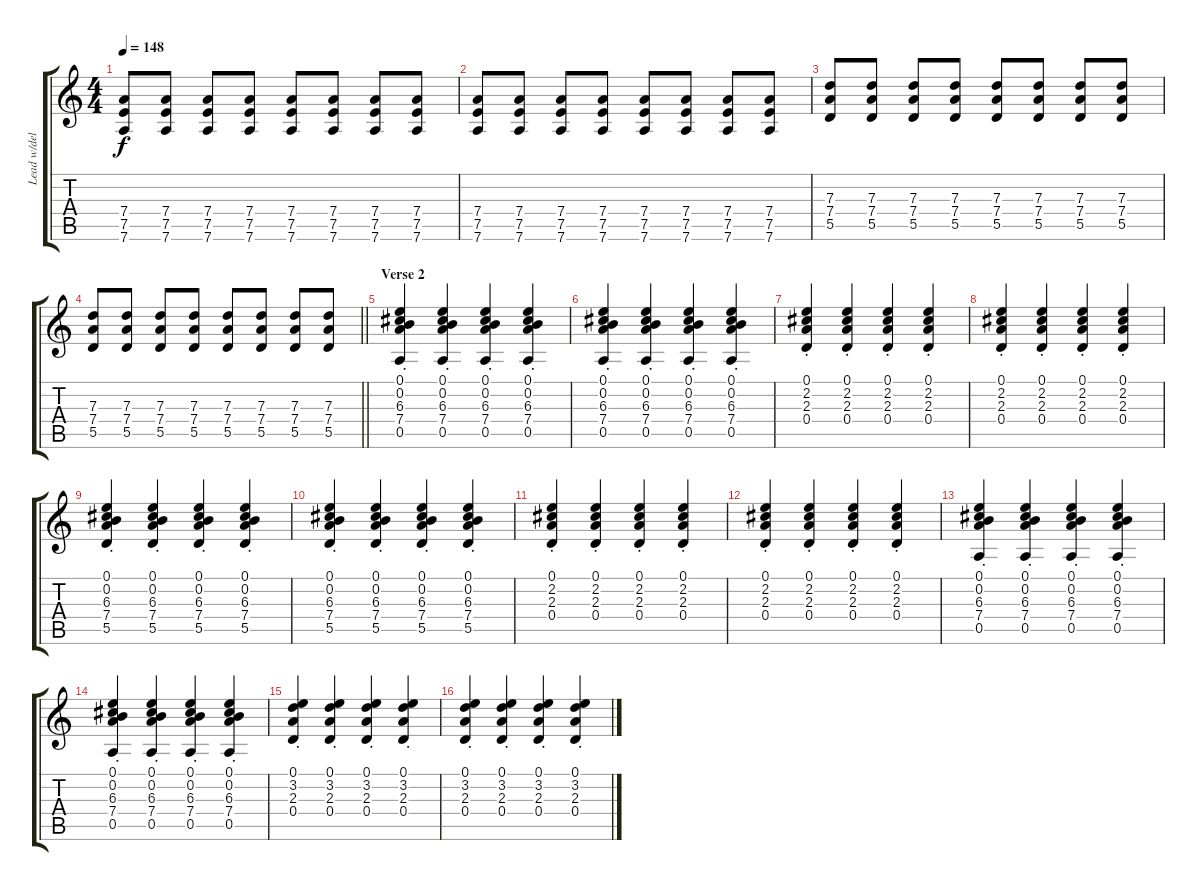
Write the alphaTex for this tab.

\track ("Lead w/delay" "Lead w/del") {instrument distortionguitar}
\staff {score tabs}
\tuning (E4 B3 G3 D3 A2 D2) {hide}
\ts (4 4)
\tempo 148
\clef g2
\ks c
(7.4 7.5 7.6).8{dy f} (7.4 7.5 7.6).8 (7.4 7.5 7.6).8 (7.4 7.5 7.6).8 (7.4 7.5 7.6).8 (7.4 7.5 7.6).8 (7.4 7.5 7.6).8 (7.4 7.5 7.6).8 |
(7.4 7.5 7.6).8 (7.4 7.5 7.6).8 (7.4 7.5 7.6).8 (7.4 7.5 7.6).8 (7.4 7.5 7.6).8 (7.4 7.5 7.6).8 (7.4 7.5 7.6).8 (7.4 7.5 7.6).8 |
(7.3 7.4 5.5).8 (7.3 7.4 5.5).8 (7.3 7.4 5.5).8 (7.3 7.4 5.5).8 (7.3 7.4 5.5).8 (7.3 7.4 5.5).8 (7.3 7.4 5.5).8 (7.3 7.4 5.5).8 |
\barLineRight lightlight
(7.3 7.4 5.5).8 (7.3 7.4 5.5).8 (7.3 7.4 5.5).8 (7.3 7.4 5.5).8 (7.3 7.4 5.5).8 (7.3 7.4 5.5).8 (7.3 7.4 5.5).8 (7.3 7.4 5.5).8 |
\section ("" "Verse 2")
(0.1{st} 0.2{st} 6.3{st} 7.4{st} 0.5{st}).4 (0.1{st} 0.2{st} 6.3{st} 7.4{st} 0.5{st}).4 (0.1{st} 0.2{st} 6.3{st} 7.4{st} 0.5{st}).4 (0.1{st} 0.2{st} 6.3{st} 7.4{st} 0.5{st}).4 |
(0.1{st} 0.2{st} 6.3{st} 7.4{st} 0.5{st}).4 (0.1{st} 0.2{st} 6.3{st} 7.4{st} 0.5{st}).4 (0.1{st} 0.2{st} 6.3{st} 7.4{st} 0.5{st}).4 (0.1{st} 0.2{st} 6.3{st} 7.4{st} 0.5{st}).4 |
(0.1{st} 2.2{st} 2.3{st} 0.4{st}).4 (0.1{st} 2.2{st} 2.3{st} 0.4{st}).4 (0.1{st} 2.2{st} 2.3{st} 0.4{st}).4 (0.1{st} 2.2{st} 2.3{st} 0.4{st}).4 |
(0.1{st} 2.2{st} 2.3{st} 0.4{st}).4 (0.1{st} 2.2{st} 2.3{st} 0.4{st}).4 (0.1{st} 2.2{st} 2.3{st} 0.4{st}).4 (0.1{st} 2.2{st} 2.3{st} 0.4{st}).4 |
(0.1{st} 0.2{st} 6.3{st} 7.4{st} 5.5{st}).4 (0.1{st} 0.2{st} 6.3{st} 7.4{st} 5.5{st}).4 (0.1{st} 0.2{st} 6.3{st} 7.4{st} 5.5{st}).4 (0.1{st} 0.2{st} 6.3{st} 7.4{st} 5.5{st}).4 |
(0.1{st} 0.2{st} 6.3{st} 7.4{st} 5.5{st}).4 (0.1{st} 0.2{st} 6.3{st} 7.4{st} 5.5{st}).4 (0.1{st} 0.2{st} 6.3{st} 7.4{st} 5.5{st}).4 (0.1{st} 0.2{st} 6.3{st} 7.4{st} 5.5{st}).4 |
(0.1{st} 2.2{st} 2.3{st} 0.4{st}).4 (0.1{st} 2.2{st} 2.3{st} 0.4{st}).4 (0.1{st} 2.2{st} 2.3{st} 0.4{st}).4 (0.1{st} 2.2{st} 2.3{st} 0.4{st}).4 |
(0.1{st} 2.2{st} 2.3{st} 0.4{st}).4 (0.1{st} 2.2{st} 2.3{st} 0.4{st}).4 (0.1{st} 2.2{st} 2.3{st} 0.4{st}).4 (0.1{st} 2.2{st} 2.3{st} 0.4{st}).4 |
(0.1{st} 0.2{st} 6.3{st} 7.4{st} 0.5{st}).4 (0.1{st} 0.2{st} 6.3{st} 7.4{st} 0.5{st}).4 (0.1{st} 0.2{st} 6.3{st} 7.4{st} 0.5{st}).4 (0.1{st} 0.2{st} 6.3{st} 7.4{st} 0.5{st}).4 |
(0.1{st} 0.2{st} 6.3{st} 7.4{st} 0.5{st}).4 (0.1{st} 0.2{st} 6.3{st} 7.4{st} 0.5{st}).4 (0.1{st} 0.2{st} 6.3{st} 7.4{st} 0.5{st}).4 (0.1{st} 0.2{st} 6.3{st} 7.4{st} 0.5{st}).4 |
(0.1{st} 3.2{st} 2.3{st} 0.4{st}).4 (0.1{st} 3.2{st} 2.3{st} 0.4{st}).4 (0.1{st} 3.2{st} 2.3{st} 0.4{st}).4 (0.1{st} 3.2{st} 2.3{st} 0.4{st}).4 |
(0.1{st} 3.2{st} 2.3{st} 0.4{st}).4 (0.1{st} 3.2{st} 2.3{st} 0.4{st}).4 (0.1{st} 3.2{st} 2.3{st} 0.4{st}).4 (0.1{st} 3.2{st} 2.3{st} 0.4{st}).4
